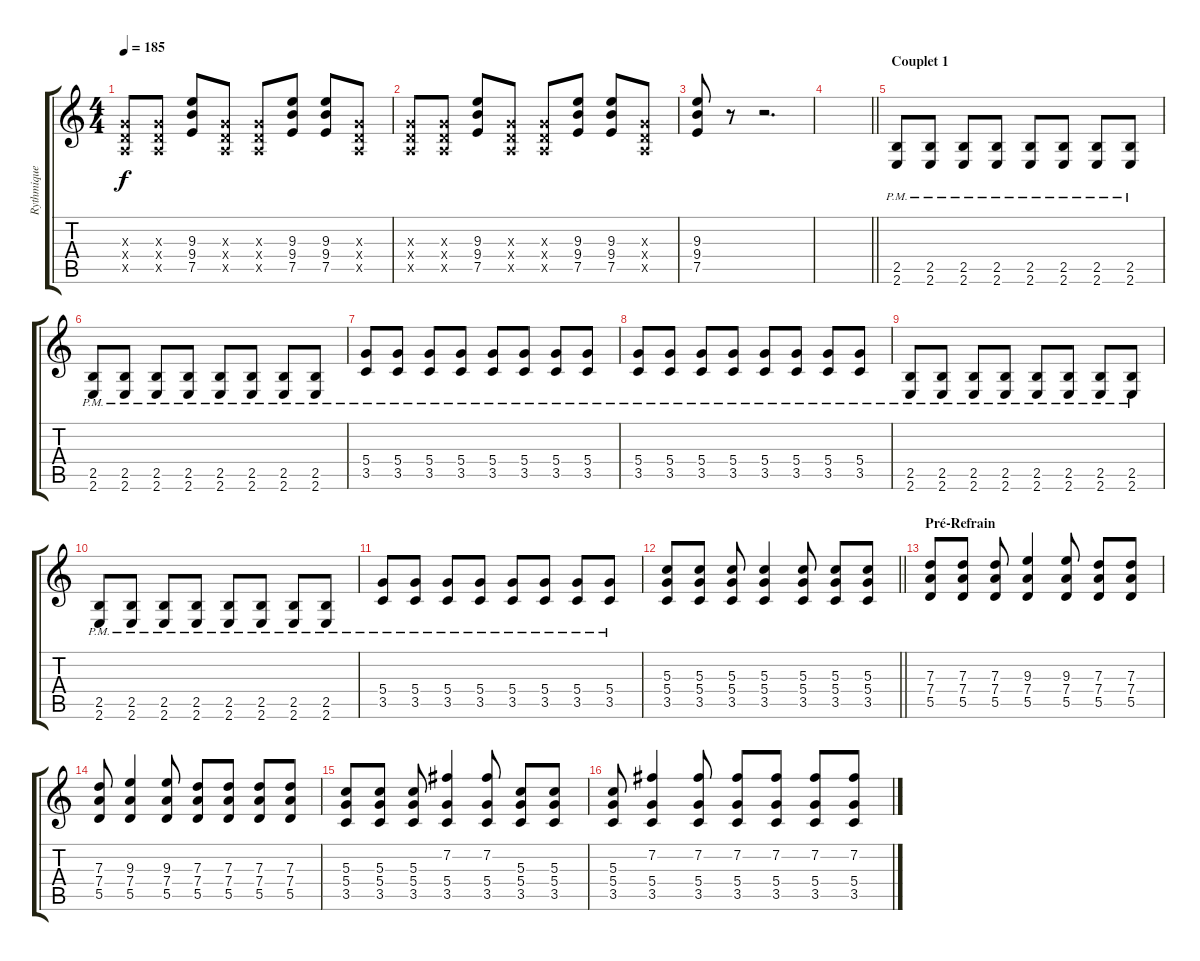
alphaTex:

\track ("Rythmique" "Rythmique") {instrument overdrivenguitar}
\staff {score tabs}
\tuning (E4 B3 G3 D3 A2 D2) {hide}
\ts (4 4)
\tempo 185
\clef g2
\ks c
(0.3{x} 0.4{x} 0.5{x}).8{dy f} (0.3{x} 0.4{x} 0.5{x}).8 (9.3 9.4 7.5).8 (0.3{x} 0.4{x} 0.5{x}).8 (0.3{x} 0.4{x} 0.5{x}).8 (9.3 9.4 7.5).8 (9.3 9.4 7.5).8 (0.3{x} 0.4{x} 0.5{x}).8 |
(0.3{x} 0.4{x} 0.5{x}).8 (0.3{x} 0.4{x} 0.5{x}).8 (9.3 9.4 7.5).8 (0.3{x} 0.4{x} 0.5{x}).8 (0.3{x} 0.4{x} 0.5{x}).8 (9.3 9.4 7.5).8 (9.3 9.4 7.5).8 (0.3{x} 0.4{x} 0.5{x}).8 |
(9.3 9.4 7.5).8 r.8 r.2{d} |
\barLineRight lightlight
|
\section ("" "Couplet 1")
(2.5{pm} 2.6{pm}).8 (2.5{pm} 2.6{pm}).8 (2.5{pm} 2.6{pm}).8 (2.5{pm} 2.6{pm}).8 (2.5{pm} 2.6{pm}).8 (2.5{pm} 2.6{pm}).8 (2.5{pm} 2.6{pm}).8 (2.5{pm} 2.6{pm}).8 |
(2.5{pm} 2.6{pm}).8 (2.5{pm} 2.6{pm}).8 (2.5{pm} 2.6{pm}).8 (2.5{pm} 2.6{pm}).8 (2.5{pm} 2.6{pm}).8 (2.5{pm} 2.6{pm}).8 (2.5{pm} 2.6{pm}).8 (2.5{pm} 2.6{pm}).8 |
(5.4{pm} 3.5{pm}).8 (5.4{pm} 3.5{pm}).8 (5.4{pm} 3.5{pm}).8 (5.4{pm} 3.5{pm}).8 (5.4{pm} 3.5{pm}).8 (5.4{pm} 3.5{pm}).8 (5.4{pm} 3.5{pm}).8 (5.4{pm} 3.5{pm}).8 |
(5.4{pm} 3.5{pm}).8 (5.4{pm} 3.5{pm}).8 (5.4{pm} 3.5{pm}).8 (5.4{pm} 3.5{pm}).8 (5.4{pm} 3.5{pm}).8 (5.4{pm} 3.5{pm}).8 (5.4{pm} 3.5{pm}).8 (5.4{pm} 3.5{pm}).8 |
(2.5{pm} 2.6{pm}).8 (2.5{pm} 2.6{pm}).8 (2.5{pm} 2.6{pm}).8 (2.5{pm} 2.6{pm}).8 (2.5{pm} 2.6{pm}).8 (2.5{pm} 2.6{pm}).8 (2.5{pm} 2.6{pm}).8 (2.5{pm} 2.6{pm}).8 |
(2.5{pm} 2.6{pm}).8 (2.5{pm} 2.6{pm}).8 (2.5{pm} 2.6{pm}).8 (2.5{pm} 2.6{pm}).8 (2.5{pm} 2.6{pm}).8 (2.5{pm} 2.6{pm}).8 (2.5{pm} 2.6{pm}).8 (2.5{pm} 2.6{pm}).8 |
(5.4{pm} 3.5{pm}).8 (5.4{pm} 3.5{pm}).8 (5.4{pm} 3.5{pm}).8 (5.4{pm} 3.5{pm}).8 (5.4{pm} 3.5{pm}).8 (5.4{pm} 3.5{pm}).8 (5.4{pm} 3.5{pm}).8 (5.4{pm} 3.5{pm}).8 |
\barLineRight lightlight
(5.3 5.4 3.5).8 (5.3 5.4 3.5).8 (5.3 5.4 3.5).8 (5.3 5.4 3.5).4 (5.3 5.4 3.5).8 (5.3 5.4 3.5).8 (5.3 5.4 3.5).8 |
\section ("" "Pré-Refrain")
(7.3 7.4 5.5).8 (7.3 7.4 5.5).8 (7.3 7.4 5.5).8 (9.3 7.4 5.5).4 (9.3 7.4 5.5).8 (7.3 7.4 5.5).8 (7.3 7.4 5.5).8 |
(7.3 7.4 5.5).8 (9.3 7.4 5.5).4 (9.3 7.4 5.5).8 (7.3 7.4 5.5).8 (7.3 7.4 5.5).8 (7.3 7.4 5.5).8 (7.3 7.4 5.5).8 |
(5.3 5.4 3.5).8 (5.3 5.4 3.5).8 (5.3 5.4 3.5).8 (7.2 5.4 3.5).4 (7.2 5.4 3.5).8 (5.3 5.4 3.5).8 (5.3 5.4 3.5).8 |
(5.3 5.4 3.5).8 (7.2 5.4 3.5).4 (7.2 5.4 3.5).8 (7.2 5.4 3.5).8 (7.2 5.4 3.5).8 (7.2 5.4 3.5).8 (7.2 5.4 3.5).8
